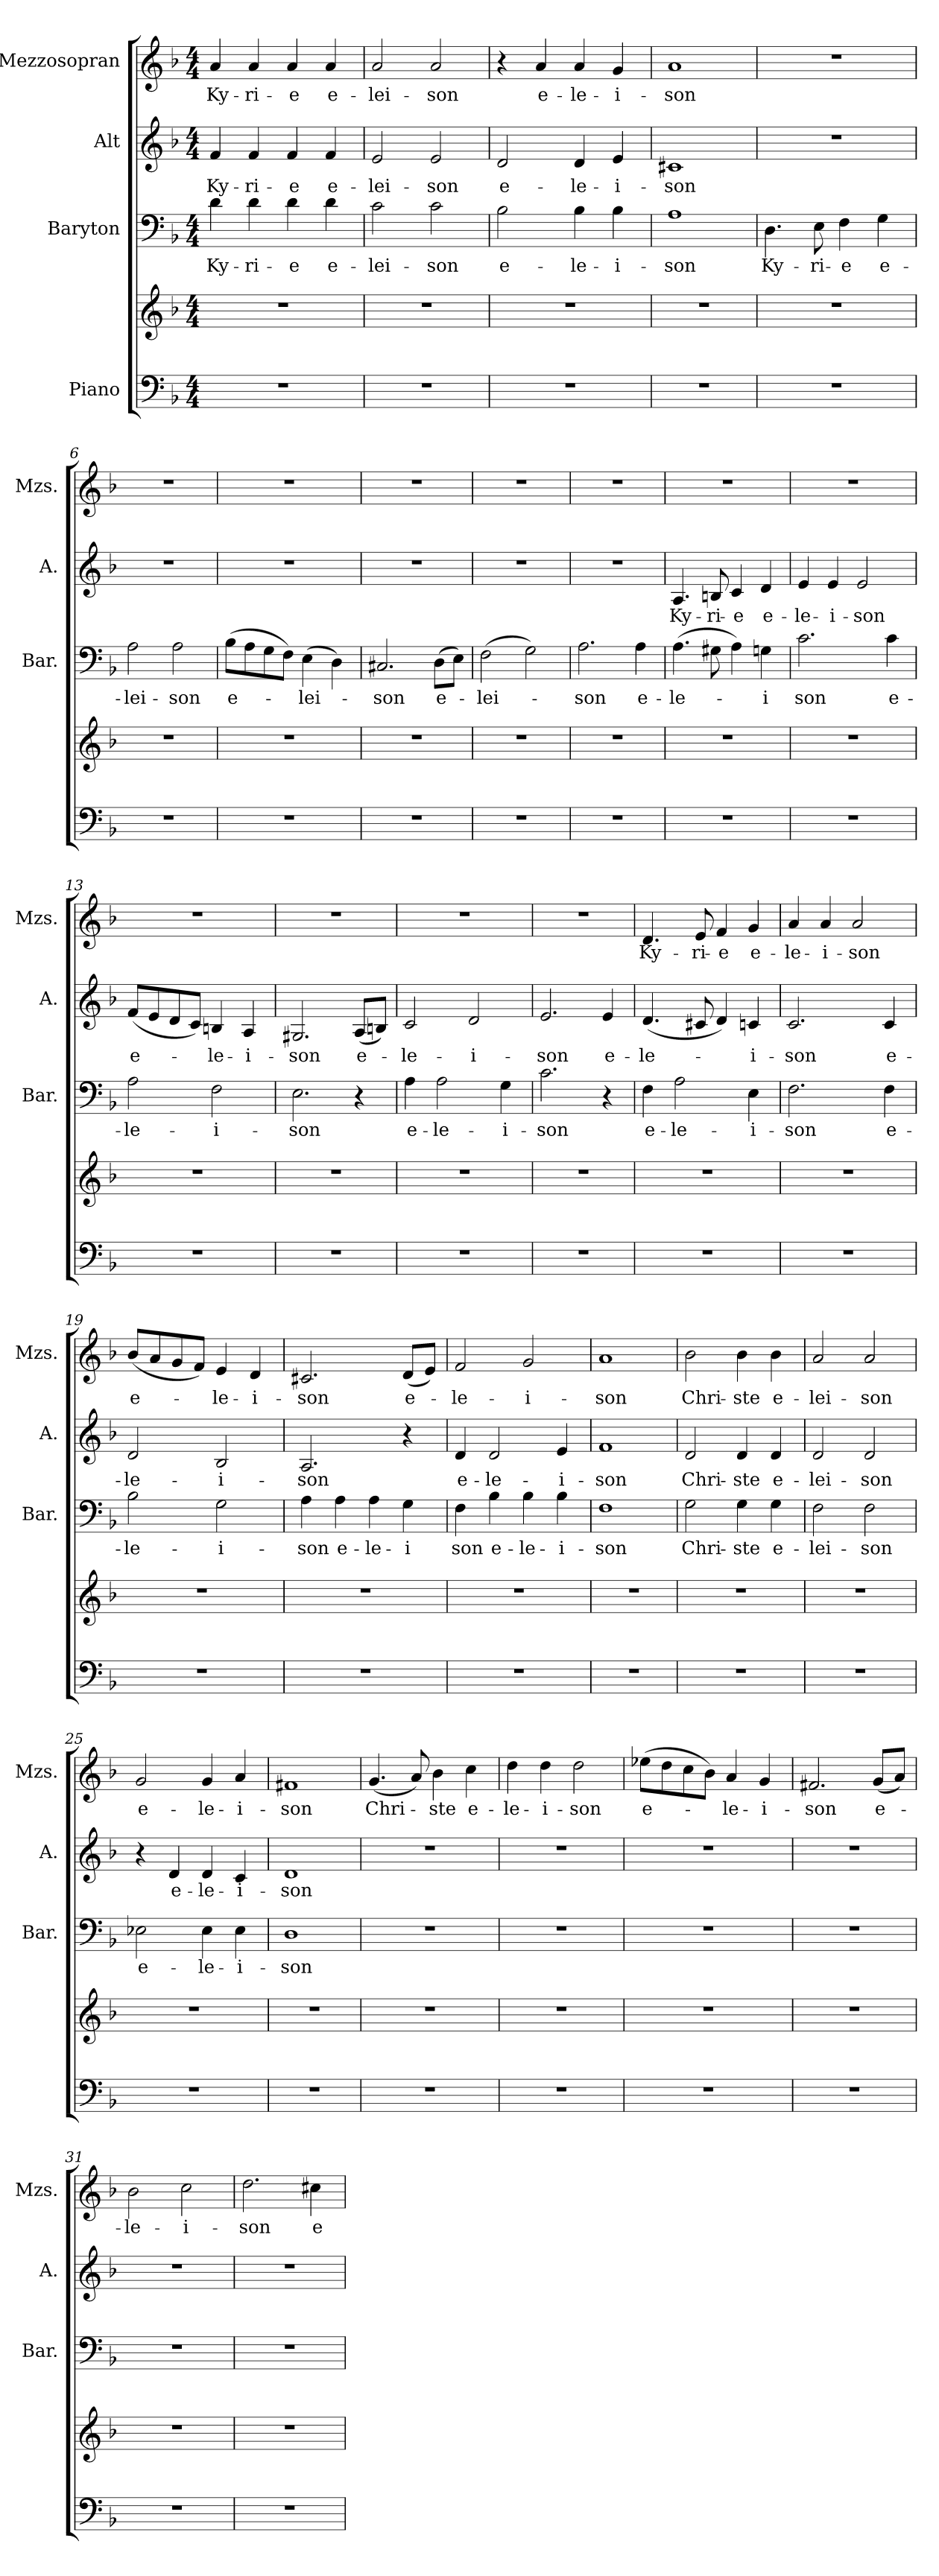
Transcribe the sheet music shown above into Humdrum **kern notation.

**kern	**kern	**kern	**text	**kern	**text	**kern	**text
*part4	*part4	*part3	*part3	*part2	*part2	*part1	*part1
*staff5	*staff4	*staff3	*staff3	*staff2	*staff2	*staff1	*staff1
*I"Piano	*	*I"Baryton	*	*I"Alt	*	*I"Mezzosopran	*
*	*	*I'Bar.	*	*I'A.	*	*I'Mzs.	*
*clefF4	*clefG2	*clefF4	*	*clefG2	*	*clefG2	*
*k[b-]	*k[b-]	*k[b-]	*	*k[b-]	*	*k[b-]	*
*M4/4	*M4/4	*M4/4	*	*M4/4	*	*M4/4	*
*MM70	*MM70	*MM70	*	*MM70	*	*MM70	*
=1	=1	=1	=1	=1	=1	=1	=1
!	!	!	!LO:LY:b	!	!LO:LY:b	!	!LO:LY:b
1r	1r	4d\	Ky-	4f/	Ky-	4a/	Ky-
!	!	!	!LO:LY:b	!	!LO:LY:b	!	!LO:LY:b
.	.	4d\	-ri-	4f/	-ri-	4a/	-ri-
!	!	!	!LO:LY:b	!	!LO:LY:b	!	!LO:LY:b
.	.	4d\	-e	4f/	-e	4a/	-e
!	!	!	!LO:LY:b	!	!LO:LY:b	!	!LO:LY:b
.	.	4d\	e-	4f/	e-	4a/	e-
=2	=2	=2	=2	=2	=2	=2	=2
!	!	!	!LO:LY:b	!	!LO:LY:b	!	!LO:LY:b
1r	1r	2c\	-lei-	2e/	-lei-	2a/	-lei-
!	!	!	!LO:LY:b	!	!LO:LY:b	!	!LO:LY:b
.	.	2c\	-son	2e/	-son	2a/	-son
=3	=3	=3	=3	=3	=3	=3	=3
!	!	!	!LO:LY:b	!	!LO:LY:b	!	!
1r	1r	2B-\	e-	2d/	e-	4r	.
!	!	!	!	!	!	!	!LO:LY:b
.	.	.	.	.	.	4a/	e-
!	!	!	!LO:LY:b	!	!LO:LY:b	!	!LO:LY:b
.	.	4B-\	-le-	4d/	-le-	4a/	-le-
!	!	!	!LO:LY:b	!	!LO:LY:b	!	!LO:LY:b
.	.	4B-\	-i-	4e/	-i-	4g/	-i-
=4	=4	=4	=4	=4	=4	=4	=4
!	!	!	!LO:LY:b	!	!LO:LY:b	!	!LO:LY:b
1r	1r	1A	-son	1c#X	-son	1a	-son
=5	=5	=5	=5	=5	=5	=5	=5
!	!	!	!LO:LY:b	!	!	!	!
1r	1r	4.D\	Ky-	1r	.	1r	.
!	!	!	!LO:LY:b	!	!	!	!
.	.	8E\	-ri-	.	.	.	.
!	!	!	!LO:LY:b	!	!	!	!
.	.	4F\	-e	.	.	.	.
!	!	!	!LO:LY:b	!	!	!	!
.	.	4G\	e-	.	.	.	.
=6	=6	=6	=6	=6	=6	=6	=6
!	!	!	!LO:LY:b	!	!	!	!
1r	1r	2A\	-lei-	1r	.	1r	.
!	!	!	!LO:LY:b	!	!	!	!
.	.	2A\	-son	.	.	.	.
!!LO:LB:g=z
=7	=7	=7	=7	=7	=7	=7	=7
!	!	!	!LO:LY:b	!	!	!	!
1r	1r	(8B-\L	e-	1r	.	1r	.
.	.	8A\	.	.	.	.	.
.	.	8G\	.	.	.	.	.
.	.	8F\J)	.	.	.	.	.
!	!	!	!LO:LY:b	!	!	!	!
.	.	(4E\	-lei-	.	.	.	.
.	.	4D\)	.	.	.	.	.
=8	=8	=8	=8	=8	=8	=8	=8
!	!	!	!LO:LY:b	!	!	!	!
1r	1r	2.C#X/	-son	1r	.	1r	.
!	!	!	!LO:LY:b	!	!	!	!
.	.	(8D\L	e-	.	.	.	.
.	.	8E\J)	.	.	.	.	.
=9	=9	=9	=9	=9	=9	=9	=9
!	!	!	!LO:LY:b	!	!	!	!
1r	1r	(2F\	-lei-	1r	.	1r	.
.	.	2G\)	.	.	.	.	.
=10	=10	=10	=10	=10	=10	=10	=10
!	!	!	!LO:LY:b	!	!	!	!
1r	1r	2.A\	-son	1r	.	1r	.
!	!	!	!LO:LY:b	!	!	!	!
.	.	4A\	e-	.	.	.	.
=11	=11	=11	=11	=11	=11	=11	=11
!	!	!	!LO:LY:b	!	!LO:LY:b	!	!
1r	1r	(4.A\	-le-	4.A/	Ky-	1r	.
!	!	!	!	!	!LO:LY:b	!	!
.	.	8G#X\	.	8Bn/	-ri-	.	.
!	!	!	!	!	!LO:LY:b	!	!
.	.	4A\)	.	4c/	-e	.	.
!	!	!	!LO:LY:b	!	!LO:LY:b	!	!
.	.	4Gn\	-i	4d/	e-	.	.
=12	=12	=12	=12	=12	=12	=12	=12
!	!	!	!LO:LY:b	!	!LO:LY:b	!	!
1r	1r	2.c\	son	4e/	-le-	1r	.
!	!	!	!	!	!LO:LY:b	!	!
.	.	.	.	4e/	-i-	.	.
!	!	!	!	!	!LO:LY:b	!	!
.	.	.	.	2e/	-son	.	.
!	!	!	!LO:LY:b	!	!	!	!
.	.	4c\	e-	.	.	.	.
!!LO:PB:g=z
=13	=13	=13	=13	=13	=13	=13	=13
!	!	!	!LO:LY:b	!	!LO:LY:b	!	!
1r	1r	2A\	-le-	(8f/L	e-	1r	.
.	.	.	.	8e/	.	.	.
.	.	.	.	8d/	.	.	.
.	.	.	.	8c/J)	.	.	.
!	!	!	!LO:LY:b	!	!LO:LY:b	!	!
.	.	2F\	-i-	4Bn/	-le-	.	.
!	!	!	!	!	!LO:LY:b	!	!
.	.	.	.	4A/	-i-	.	.
=14	=14	=14	=14	=14	=14	=14	=14
!	!	!	!LO:LY:b	!	!LO:LY:b	!	!
1r	1r	2.E\	-son	2.G#X/	-son	1r	.
!	!	!	!	!	!LO:LY:b	!	!
.	.	4r	.	(8A/L	e-	.	.
.	.	.	.	8Bn/J)	.	.	.
=15	=15	=15	=15	=15	=15	=15	=15
!	!	!	!LO:LY:b	!	!LO:LY:b	!	!
1r	1r	4A\	e-	2c/	-le-	1r	.
!	!	!	!LO:LY:b	!	!	!	!
.	.	2A\	-le-	.	.	.	.
!	!	!	!	!	!LO:LY:b	!	!
.	.	.	.	2d/	-i-	.	.
!	!	!	!LO:LY:b	!	!	!	!
.	.	4G\	-i-	.	.	.	.
=16	=16	=16	=16	=16	=16	=16	=16
!	!	!	!LO:LY:b	!	!LO:LY:b	!	!
1r	1r	2.c\	-son	2.e/	-son	1r	.
!	!	!	!	!	!LO:LY:b	!	!
.	.	4r	.	4e/	e-	.	.
=17	=17	=17	=17	=17	=17	=17	=17
!	!	!	!LO:LY:b	!	!LO:LY:b	!	!LO:LY:b
1r	1r	4F\	-e-	(4.d/	-le-	4.d/	Ky-
!	!	!	!LO:LY:b	!	!	!	!
.	.	2A\	-le-	.	.	.	.
!	!	!	!	!	!	!	!LO:LY:b
.	.	.	.	8c#X/	.	8e/	-ri-
!	!	!	!	!	!	!	!LO:LY:b
.	.	.	.	4d/)	.	4f/	-e
!	!	!	!LO:LY:b	!	!LO:LY:b	!	!LO:LY:b
.	.	4E\	-i-	4cn/	-i-	4g/	e-
=18	=18	=18	=18	=18	=18	=18	=18
!	!	!	!LO:LY:b	!	!LO:LY:b	!	!LO:LY:b
1r	1r	2.F\	-son	2.c/	-son	4a/	-le-
!	!	!	!	!	!	!	!LO:LY:b
.	.	.	.	.	.	4a/	-i-
!	!	!	!	!	!	!	!LO:LY:b
.	.	.	.	.	.	2a/	-son
!	!	!	!LO:LY:b	!	!LO:LY:b	!	!
.	.	4F\	e-	4c/	e-	.	.
!!LO:LB:g=z
=19	=19	=19	=19	=19	=19	=19	=19
!	!	!	!LO:LY:b	!	!LO:LY:b	!	!LO:LY:b
1r	1r	2B-\	-le-	2d/	-le-	(8b-/L	e-
.	.	.	.	.	.	8a/	.
.	.	.	.	.	.	8g/	.
.	.	.	.	.	.	8f/J)	.
!	!	!	!LO:LY:b	!	!LO:LY:b	!	!LO:LY:b
.	.	2G\	-i-	2B-/	-i-	4e/	-le-
!	!	!	!	!	!	!	!LO:LY:b
.	.	.	.	.	.	4d/	-i-
=20	=20	=20	=20	=20	=20	=20	=20
!	!	!	!LO:LY:b	!	!LO:LY:b	!	!LO:LY:b
1r	1r	4A\	-son	2.A/	-son	2.c#X/	-son
!	!	!	!LO:LY:b	!	!	!	!
.	.	4A\	e-	.	.	.	.
!	!	!	!LO:LY:b	!	!	!	!
.	.	4A\	-le-	.	.	.	.
!	!	!	!LO:LY:b	!	!	!	!LO:LY:b
.	.	4G\	-i	4r	.	(8d/L	e-
.	.	.	.	.	.	8e/J)	.
=21	=21	=21	=21	=21	=21	=21	=21
!	!	!	!LO:LY:b	!	!LO:LY:b	!	!LO:LY:b
1r	1r	4F\	son	4d/	e-	2f/	-le-
!	!	!	!LO:LY:b	!	!LO:LY:b	!	!
.	.	4B-\	e-	2d/	-le-	.	.
!	!	!	!LO:LY:b	!	!	!	!LO:LY:b
.	.	4B-\	-le-	.	.	2g/	-i-
!	!	!	!LO:LY:b	!	!LO:LY:b	!	!
.	.	4B-\	-i-	4e/	-i-	.	.
=22	=22	=22	=22	=22	=22	=22	=22
!	!	!	!LO:LY:b	!	!LO:LY:b	!	!LO:LY:b
1r	1r	1F	-son	1f	-son	1a	-son
=23	=23	=23	=23	=23	=23	=23	=23
!	!	!	!LO:LY:b	!	!LO:LY:b	!	!LO:LY:b
1r	1r	2G\	Chri-	2d/	Chri-	2b-\	Chri-
!	!	!	!LO:LY:b	!	!LO:LY:b	!	!LO:LY:b
.	.	4G\	-ste	4d/	-ste	4b-\	-ste
!	!	!	!LO:LY:b	!	!LO:LY:b	!	!LO:LY:b
.	.	4G\	e-	4d/	e-	4b-\	e-
=24	=24	=24	=24	=24	=24	=24	=24
!	!	!	!LO:LY:b	!	!LO:LY:b	!	!LO:LY:b
1r	1r	2F\	-lei-	2d/	-lei-	2a/	-lei-
!	!	!	!LO:LY:b	!	!LO:LY:b	!	!LO:LY:b
.	.	2F\	-son	2d/	-son	2a/	-son
!!LO:PB:g=z
=25	=25	=25	=25	=25	=25	=25	=25
!	!	!	!LO:LY:b	!	!	!	!LO:LY:b
1r	1r	2E-X\	e-	4r	.	2g/	e-
!	!	!	!	!	!LO:LY:b	!	!
.	.	.	.	4d/	e-	.	.
!	!	!	!LO:LY:b	!	!LO:LY:b	!	!LO:LY:b
.	.	4E-\	-le-	4d/	-le-	4g/	-le-
!	!	!	!LO:LY:b	!	!LO:LY:b	!	!LO:LY:b
.	.	4E-\	-i-	4c/	-i-	4a/	-i-
=26	=26	=26	=26	=26	=26	=26	=26
!	!	!	!LO:LY:b	!	!LO:LY:b	!	!LO:LY:b
1r	1r	1D	-son	1d	-son	1f#X	-son
=27	=27	=27	=27	=27	=27	=27	=27
!	!	!	!	!	!	!	!LO:LY:b
1r	1r	1r	.	1r	.	(4.g/	Chri-
.	.	.	.	.	.	8a/)	.
!	!	!	!	!	!	!	!LO:LY:b
.	.	.	.	.	.	4b-\	-ste
!	!	!	!	!	!	!	!LO:LY:b
.	.	.	.	.	.	4cc\	e-
=28	=28	=28	=28	=28	=28	=28	=28
!	!	!	!	!	!	!	!LO:LY:b
1r	1r	1r	.	1r	.	4dd\	-le-
!	!	!	!	!	!	!	!LO:LY:b
.	.	.	.	.	.	4dd\	-i-
!	!	!	!	!	!	!	!LO:LY:b
.	.	.	.	.	.	2dd\	-son
=29	=29	=29	=29	=29	=29	=29	=29
!	!	!	!	!	!	!	!LO:LY:b
1r	1r	1r	.	1r	.	(8ee-X\L	e-
.	.	.	.	.	.	8dd\	.
.	.	.	.	.	.	8cc\	.
.	.	.	.	.	.	8b-\J)	.
!	!	!	!	!	!	!	!LO:LY:b
.	.	.	.	.	.	4a/	-le-
!	!	!	!	!	!	!	!LO:LY:b
.	.	.	.	.	.	4g/	-i-
=30	=30	=30	=30	=30	=30	=30	=30
!	!	!	!	!	!	!	!LO:LY:b
1r	1r	1r	.	1r	.	2.f#X/	-son
!	!	!	!	!	!	!	!LO:LY:b
.	.	.	.	.	.	(8g/L	e-
.	.	.	.	.	.	8a/J)	.
!!LO:LB:g=z
=31	=31	=31	=31	=31	=31	=31	=31
!	!	!	!	!	!	!	!LO:LY:b
1r	1r	1r	.	1r	.	2b-\	-le-
!	!	!	!	!	!	!	!LO:LY:b
.	.	.	.	.	.	2cc\	-i-
=32	=32	=32	=32	=32	=32	=32	=32
!	!	!	!	!	!	!	!LO:LY:b
1r	1r	1r	.	1r	.	2.dd\	-son
!	!	!	!	!	!	!	!LO:LY:b
.	.	.	.	.	.	4cc#X\	e-
=	=	=	=	=	=	=	=
*-	*-	*-	*-	*-	*-	*-	*-
